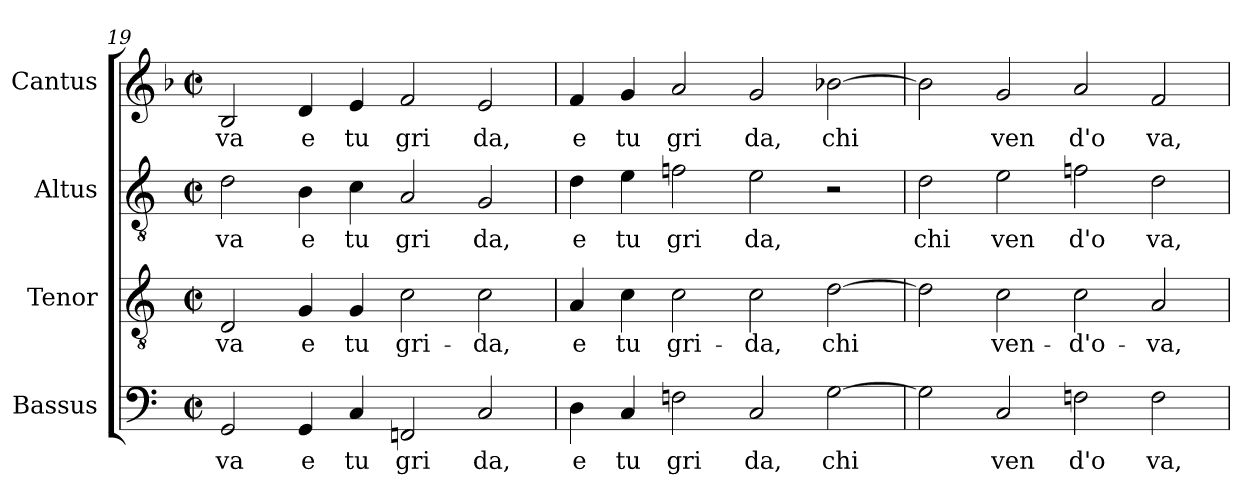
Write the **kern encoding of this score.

**kern	**text	**kern	**text	**kern	**text	**kern	**text
*part4	*part4	*part3	*part3	*part2	*part2	*part1	*part1
*staff4	*staff4	*staff3	*staff3	*staff2	*staff2	*staff1	*staff1
*I"Bassus	*	*I"Tenor	*	*I"Altus	*	*I"Cantus	*
*clefF4	*	*clefGv2	*	*clefGv2	*	*clefG2	*
*ITrd-3c-5	*	*ITrd-3c-5	*	*ITrd-3c-5	*	*	*
*	*	*	*	*	*	*k[b-]	*
*	*	*	*	*	*	*F:	*
*M2/2	*	*M2/2	*	*M2/2	*	*M2/2	*
*met(c|)	*	*met(c|)	*	*met(c|)	*	*met(c|)	*
=19	=19	=19	=19	=19	=19	=19	=19
!	!LO:LY:b:cj	!	!LO:LY:b:cj	!	!LO:LY:b:cj	!	!LO:LY:b:cj
2C/	va	2G/	-va	2g\	va	2B-/	va
!	!LO:LY:b:cj	!	!LO:LY:b:cj	!	!LO:LY:b:cj	!	!LO:LY:b:cj
4C/	e	4c/	e	4e\	e	4d/	e
!	!LO:LY:b:cj	!	!LO:LY:b:cj	!	!LO:LY:b:cj	!	!LO:LY:b:cj
4F/	tu	4c/	tu	4f\	tu	4e/	tu
!	!LO:LY:b:cj	!	!LO:LY:b:cj	!	!LO:LY:b:cj	!	!LO:LY:b:cj
2BB-/	gri	2f\	gri-	2d/	gri	2f/	gri
!	!LO:LY:b:cj	!	!LO:LY:b:cj	!	!LO:LY:b:cj	!	!LO:LY:b:cj
2F/	da,	2f\	-da,	2c/	da,	2e/	da,
=20	=20	=20	=20	=20	=20	=20	=20
!	!LO:LY:b:cj	!	!LO:LY:b:cj	!	!LO:LY:b:cj	!	!LO:LY:b:cj
4G\	e	4d/	e	4g\	e	4f/	e
!	!LO:LY:b:cj	!	!LO:LY:b:cj	!	!LO:LY:b:cj	!	!LO:LY:b:cj
4F/	tu	4f\	tu	4a\	tu	4g/	tu
!	!LO:LY:b:cj	!	!LO:LY:b:cj	!	!LO:LY:b:cj	!	!LO:LY:b:cj
2B-\	gri	2f\	gri-	2b-\	gri	2a/	gri
!	!LO:LY:b:cj	!	!LO:LY:b:cj	!	!LO:LY:b:cj	!	!LO:LY:b:cj
2F/	da,	2f\	-da,	2a\	da,	2g>/	da,
!	!LO:LY:b	!	!LO:LY:b	!	!	!	!LO:LY:b
[>2c\	chi	[>2g\	chi	2r	.	[>2b-X\	chi
=21	=21	=21	=21	=21	=21	=21	=21
!	!	!	!	!	!LO:LY:b:cj	!	!
2c\]	.	2g\]	.	2g\	chi	2b-\]	.
!	!LO:LY:b:cj	!	!LO:LY:b:cj	!	!LO:LY:b:cj	!	!LO:LY:b:cj
2F/	ven	2f\	ven-	2a\	ven	2g/	ven
!	!LO:LY:b:cj	!	!LO:LY:b:cj	!	!LO:LY:b:cj	!	!LO:LY:b:cj
2B-\	d'o	2f\	-d'o-	2b-\	d'o	2a/	d'o
!	!LO:LY:b:cj	!	!LO:LY:b:cj	!	!LO:LY:b:cj	!	!LO:LY:b:cj
2B-\	va,	2d/	-va,	2g\	va,	2f/	va,
=	=	=	=	=	=	=	=
*-	*-	*-	*-	*-	*-	*-	*-
